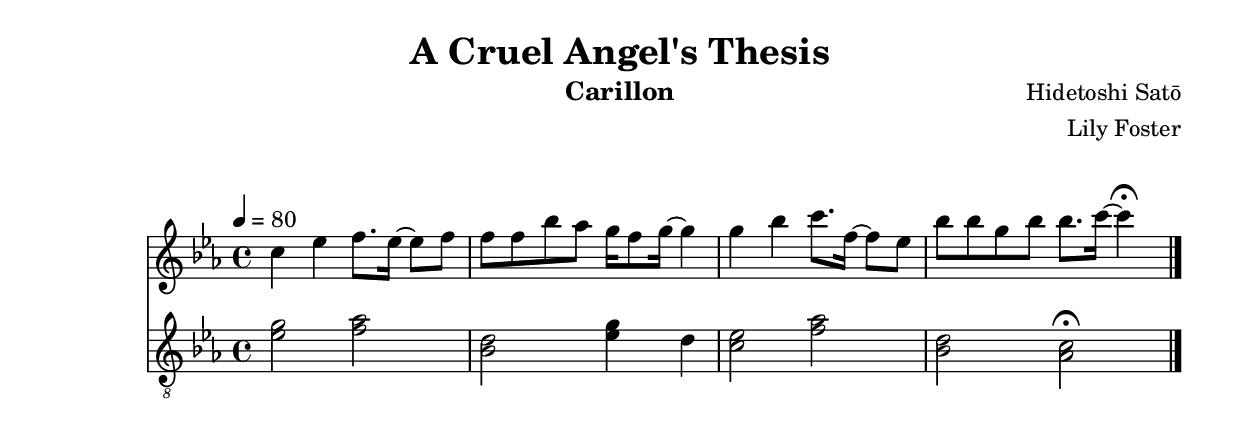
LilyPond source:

\version "2.20.0"

\header {
  title = "A Cruel Angel's Thesis"
  instrument = "Carillon"
  composer = "Hidetoshi Satō"
  arranger = "Lily Foster"
}

intro_tempo = \tempo 4 = 80
main_tempo = \tempo 4 = 128
main_key = \key ees \major

melody = \relative c'' {
  % intro
  c4 ees f8. ees16~ ees8 f
  f8 f bes aes g16[ f8 g16~] g4

  g4 bes c8. f,16~ f8 ees
  bes'8 bes g bes bes8. c16~ \once \hide Score.MetronomeMark \tempo 4 = 26 c4\fermata

  \main_tempo
  % TODO

  \bar "|."
}

bass = \relative c' {
  % intro
  <ees g>2 <f aes>
  <bes, d>2 <ees g>4 d

  <c ees>2 <f aes>
  <bes, d>2 <aes c>\fermata

  \main_tempo
  % TODO

  \bar "|."
}

keys = \new Staff {
  \clef "treble"

  \intro_tempo
  \main_key

  \melody
}

pedals = \new Staff {
  \clef "treble_8"

  \intro_tempo
  \main_key

  \bass
}

\score {
  <<
    \keys
    \pedals
  >>

  \layout {}
}

\score {
  \unfoldRepeats
  <<
    \keys
    \pedals
  >>

  \midi {}
}
